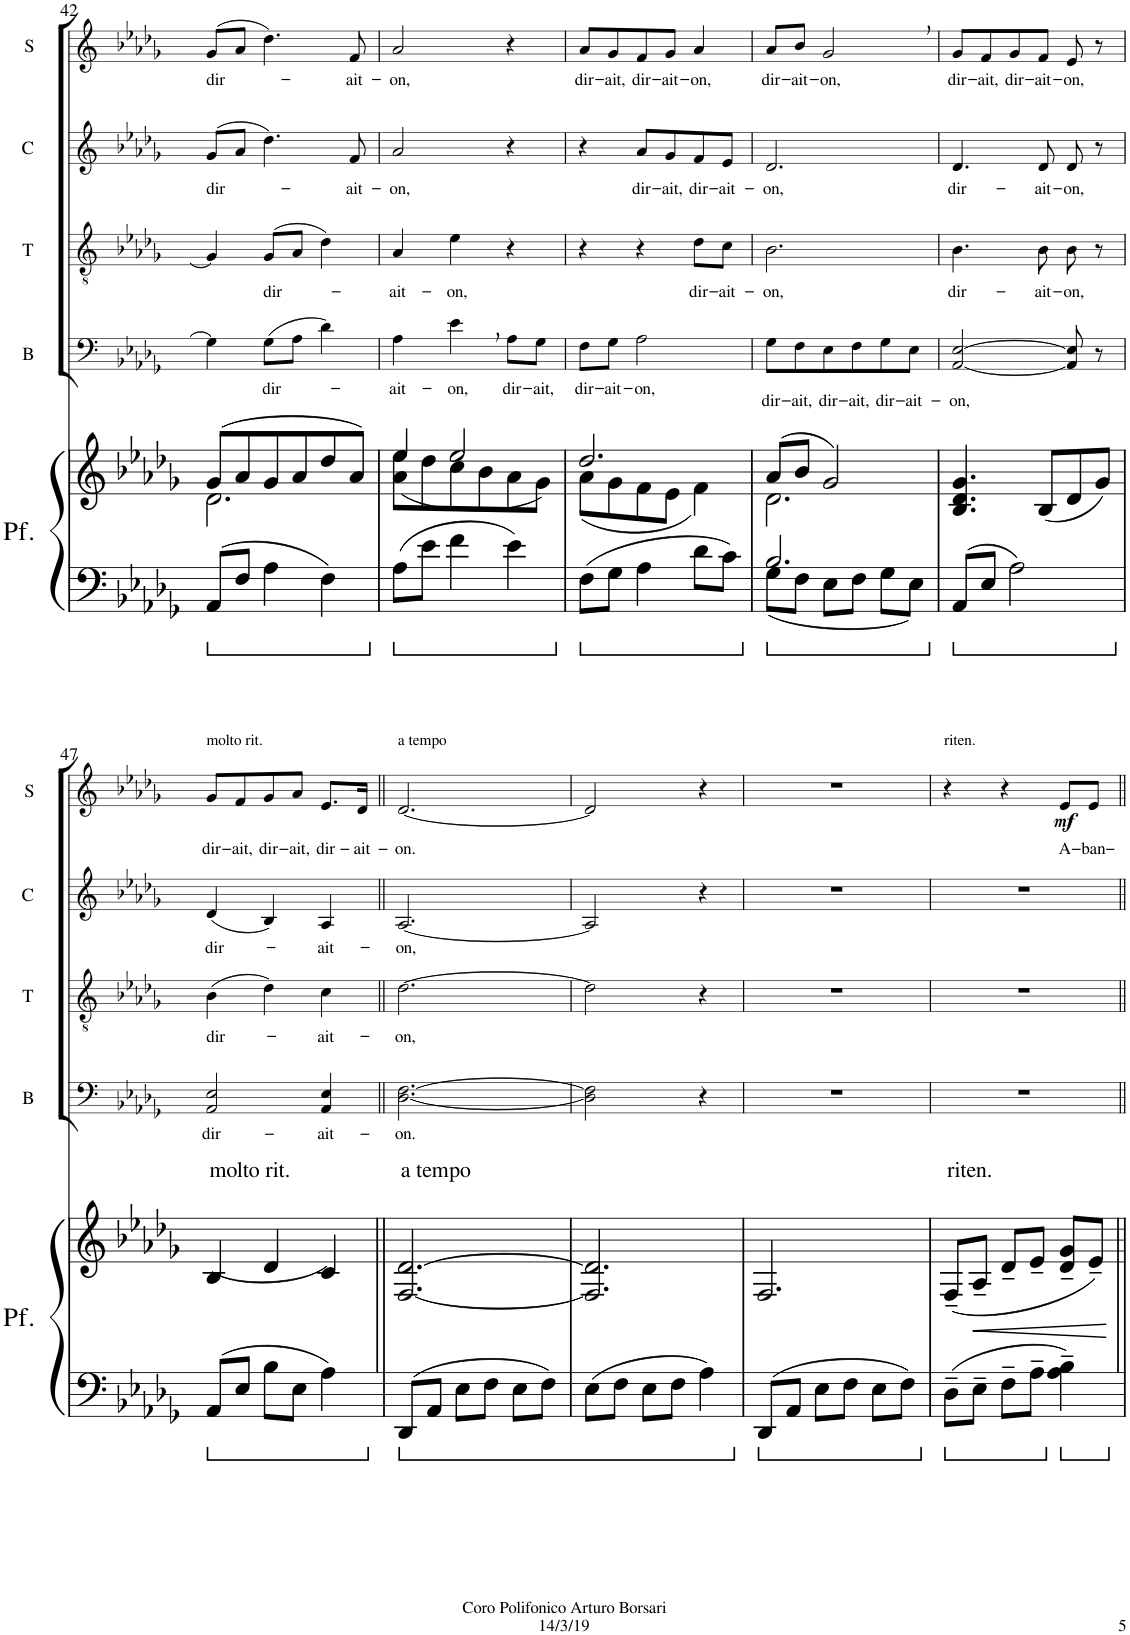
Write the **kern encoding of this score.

**kern	**kern	**dynam	**kern	**text	**kern	**text	**kern	**text	**kern	**text	**dynam
*part5	*part5	*part5	*part4	*part4	*part3	*part3	*part2	*part2	*part1	*part1	*part1
*staff6	*staff5	*staff5/6	*staff4	*staff4	*staff3	*staff3	*staff2	*staff2	*staff1	*staff1	*staff1
*I"Piano	*	*	*I"Bassi	*	*I"Tenori	*	*I"Contralti	*	*I"Soprani	*	*
*	*	*	*I'B	*	*I'T	*	*I'C	*	*I'S	*	*
!!LO:PB:g=z
*clefF4	*clefG2	*	*clefF4	*	*clefGv2	*	*clefG2	*	*clefG2	*	*
*	*	*	*	*	*	*	*	*	*Trd1c2	*	*
*k[b-e-a-d-g-]	*k[b-e-a-d-g-]	*	*k[b-e-a-d-g-]	*	*k[b-e-a-d-g-]	*	*k[b-e-a-d-g-]	*	*k[b-e-a-d-g-]	*	*
*D-:	*D-:	*	*D-:	*	*D-:	*	*D-:	*	*D-:	*	*
*M3/4	*M3/4	*	*M3/4	*	*M3/4	*	*M3/4	*	*M3/4	*	*
=42	=42	=42	=42	=42	=42	=42	=42	=42	=42	=42	=42
*	*^	*	*	*	*	*	*	*	*	*	*
!	!	!	!	!	!	!	!	!	!LO:LY:b	!	!LO:LY:b	!
8AA-/L	(8g-/L	2.d-\	.	4G-\]	.	4G-/]	.	(8g-/L	dir-	(8g-/L	dir-	.
8F/J	8a-/	.	.	.	.	.	.	8a-/J	.	8a-/J	.	.
!	!	!	!	!	!LO:LY:b	!	!LO:LY:b	!	!	!	!	!
4A-\	8g-/	.	.	(8G-\L	dir-	(8G-/L	dir-	4.dd-\)	.	4.dd-\)	.	.
.	8a-/	.	.	8A-\J	.	8A-/J	.	.	.	.	.	.
4F\	8dd-/	.	.	4d-\)	.	4d-\)	.	.	.	.	.	.
!	!	!	!	!	!	!	!	!	!LO:LY:b	!	!LO:LY:b	!
.	8a-/J)	.	.	.	.	.	.	8f/	-ait-	8f/	-ait-	.
=43	=43	=43	=43	=43	=43	=43	=43	=43	=43	=43	=43	=43
!	!	!	!	!	!LO:LY:b	!	!LO:LY:b	!	!LO:LY:b	!	!LO:LY:b	!
8A-\L	4ee-/	(8a-\ 8ee-\L	.	4A-\	-ait-	4A-/	-ait-	2a-/	-on,	2a-/	-on,	.
8e-\J	.	8dd-\	.	.	.	.	.	.	.	.	.	.
!	!	!	!	!	!LO:LY:b	!	!LO:LY:b	!	!	!	!	!
4f\	2ee-/	8cc\	.	4e-,\	-on,	4e-\	-on,	.	.	.	.	.
.	.	8b-\	.	.	.	.	.	.	.	.	.	.
!	!	!	!	!	!LO:LY:b	!	!	!	!	!	!	!
4e-\	.	8a-\	.	8A-\L	dir-	4r	.	4r	.	4r	.	.
!	!	!	!	!	!LO:LY:b	!	!	!	!	!	!	!
.	.	8g-\J)	.	8G-\J	-ait,	.	.	.	.	.	.	.
=44	=44	=44	=44	=44	=44	=44	=44	=44	=44	=44	=44	=44
!	!	!	!	!	!LO:LY:b	!	!	!	!	!	!LO:LY:b	!
8F\L	2.dd-/	(8a-\L	.	8F\L	dir-	4r	.	4r	.	8a-/L	dir-	.
!	!	!	!	!	!LO:LY:b	!	!	!	!	!	!LO:LY:b	!
8G-\J	.	8g-\	.	8G-\J	-ait-	.	.	.	.	8g-/	-ait,	.
!	!	!	!	!	!LO:LY:b	!	!	!	!LO:LY:b	!	!LO:LY:b	!
4A-\	.	8f\	.	2A-\	-on,	4r	.	8a-/L	dir-	8f/	dir-	.
!	!	!	!	!	!	!	!	!	!LO:LY:b	!	!LO:LY:b	!
.	.	8e-\J	.	.	.	.	.	8g-/	-ait,	8g-/J	-ait-	.
!	!	!	!	!	!	!	!LO:LY:b	!	!LO:LY:b	!	!LO:LY:b	!
8d-\L	.	4f\)	.	.	.	8d-\L	dir-	8f/	dir-	4a-/	-on,	.
!	!	!	!	!	!	!	!LO:LY:b	!	!LO:LY:b	!	!	!
8c\J	.	.	.	.	.	8c\J	-ait-	8e-/J	-ait-	.	.	.
=45	=45	=45	=45	=45	=45	=45	=45	=45	=45	=45	=45	=45
*^	*	*	*	*	*	*	*	*	*	*	*	*
!	!	!	!	!	!	!LO:LY:b	!	!LO:LY:b	!	!LO:LY:b	!	!LO:LY:b	!
2.B-/	8G-\L	(8a-/L	2.d-\	.	8G-\L	dir-	2.B-\	-on,	2.d-/	-on,	8a-/L	dir-	.
!	!	!	!	!	!	!LO:LY:b	!	!	!	!	!	!LO:LY:b	!
.	8F\J	8b-/J	.	.	8F\	-ait,	.	.	.	.	8b-/J	-ait-	.
!	!	!	!	!	!	!LO:LY:b	!	!	!	!	!	!LO:LY:b	!
.	8E-\L	2g-/)	.	.	8E-\	dir-	.	.	.	.	2g-,/	-on,	.
!	!	!	!	!	!	!LO:LY:b	!	!	!	!	!	!	!
.	8F\J	.	.	.	8F\	-ait,	.	.	.	.	.	.	.
!	!	!	!	!	!	!LO:LY:b	!	!	!	!	!	!	!
.	8G-\L	.	.	.	8G-\	dir-	.	.	.	.	.	.	.
!	!	!	!	!	!	!LO:LY:b	!	!	!	!	!	!	!
.	8E-\J	.	.	.	8E-\J	-ait-	.	.	.	.	.	.	.
*	*	*v	*v	*	*	*	*	*	*	*	*	*	*
=46	=46	=46	=46	=46	=46	=46	=46	=46	=46	=46	=46	=46
!	!	!	!	!	!LO:LY:b	!	!LO:LY:b	!	!LO:LY:b	!	!LO:LY:b	!
*v	*v	*	*	*	*	*	*	*	*	*	*	*
8AA-/L	4.B-/ 4.d-/ 4.g-/	.	[2AA-/ [2E-/	-on,	4.B-\	dir-	4.d-/	dir-	8g-/L	dir-	.
!	!	!	!	!	!	!	!	!	!	!LO:LY:b	!
8E-/J	.	.	.	.	.	.	.	.	8f/	-ait,	.
!	!	!	!	!	!	!	!	!	!	!LO:LY:b	!
2A-\	.	.	.	.	.	.	.	.	8g-/	dir-	.
!	!	!	!	!	!	!LO:LY:b	!	!LO:LY:b	!	!LO:LY:b	!
.	(8B-/L	.	.	.	8B-\	-ait-	8d-/	-ait-	8f/J	-ait-	.
!	!	!	!	!	!	!LO:LY:b	!	!LO:LY:b	!	!LO:LY:b	!
.	8d-/	.	8AA-/] 8E-/]	.	8B-\	-on,	8d-/	-on,	8e-/	-on,	.
.	8g-/J)	.	8r	.	8r	.	8r	.	8r	.	.
!!LO:LB:g=z
=47	=47	=47	=47	=47	=47	=47	=47	=47	=47	=47	=47
!	!	!	!	!	!	!	!	!	!LO:TX:a:t=molto rit.	!	!
!	!LO:TX:a:t=molto rit.	!	!	!	!	!	!	!	!	!	!
!	!	!	!	!LO:LY:b	!	!LO:LY:b	!	!LO:LY:b	!	!LO:LY:b	!
8AA-/L	(4B-/	.	2AA-/ 2E-/	dir-	(4B-\	dir-	(4d-/	dir-	8g-/L	dir-	.
!	!	!	!	!	!	!	!	!	!	!LO:LY:b	!
8E-/J	.	.	.	.	.	.	.	.	8f/	-ait,	.
!	!	!	!	!	!	!	!	!	!	!LO:LY:b	!
8B-\L	4d-/	.	.	.	4d-\)	.	4B-/)	.	8g-/	dir-	.
!	!	!	!	!	!	!	!	!	!	!LO:LY:b	!
8E-\J	.	.	.	.	.	.	.	.	8a-/J	-ait,	.
!	!	!	!	!LO:LY:b	!	!LO:LY:b	!	!LO:LY:b	!	!LO:LY:b	!
4A-\	4c/)	.	4AA-/ 4E-/	-ait-	4c\	-ait-	4A-/	-ait-	8.e-/L	dir-	.
!	!	!	!	!	!	!	!	!	!	!LO:LY:b	!
.	.	.	.	.	.	.	.	.	16d-/Jk	-ait-	.
=48||	=48||	=48||	=48||	=48||	=48||	=48||	=48||	=48||	=48||	=48||	=48||
!	!	!	!	!	!	!	!	!	!LO:TX:a:t=a tempo	!	!
!	!LO:TX:a:t=a tempo	!	!	!	!	!	!	!	!	!	!
!	!	!	!	!LO:LY:b	!	!LO:LY:b	!	!LO:LY:b	!	!LO:LY:b	!
8DD-/L	[2.F/ [2.d-/	.	[2.D-\ [2.F\	-on.	[2.d-\	-on,	[2.A-/	-on,	[2.d-/	-on.	.
8AA-/J	.	.	.	.	.	.	.	.	.	.	.
8E-\L	.	.	.	.	.	.	.	.	.	.	.
8F\J	.	.	.	.	.	.	.	.	.	.	.
8E-\L	.	.	.	.	.	.	.	.	.	.	.
8F\J	.	.	.	.	.	.	.	.	.	.	.
=49	=49	=49	=49	=49	=49	=49	=49	=49	=49	=49	=49
8E-\L	2.F/] 2.d-/]	.	2D-\] 2F\]	.	2d-\]	.	2A-/]	.	2d-/]	.	.
8F\J	.	.	.	.	.	.	.	.	.	.	.
8E-\L	.	.	.	.	.	.	.	.	.	.	.
8F\J	.	.	.	.	.	.	.	.	.	.	.
4A-\	.	.	4r	.	4r	.	4r	.	4r	.	.
=50	=50	=50	=50	=50	=50	=50	=50	=50	=50	=50	=50
8DD-/L	2.F/	.	2.r	.	2.r	.	2.r	.	2.r	.	.
8AA-/J	.	.	.	.	.	.	.	.	.	.	.
8E-\L	.	.	.	.	.	.	.	.	.	.	.
8F\J	.	.	.	.	.	.	.	.	.	.	.
8E-\L	.	.	.	.	.	.	.	.	.	.	.
8F\J	.	.	.	.	.	.	.	.	.	.	.
=51	=51	=51	=51	=51	=51	=51	=51	=51	=51	=51	=51
!	!	!	!	!	!	!	!	!	!LO:TX:a:t=riten.	!	!
!	!LO:TX:a:t=riten.	!	!	!	!	!	!	!	!	!	!
8D-~\L	(8F~/L	.	2.r	.	2.r	.	2.r	.	4r	.	.
!	!	!LO:HP:b	!	!	!	!	!	!	!	!	!
8E-~\J	8A-~/J	<	.	.	.	.	.	.	.	.	.
8F~\L	8d-~/L	.	.	.	.	.	.	.	4r	.	.
8A-~\J	8e-~/J	.	.	.	.	.	.	.	.	.	.
!	!	!	!	!	!	!	!	!	!	!LO:LY:b	!LO:DY:b
4A-\~ 4B-\~	8d-/~ 8g-/~L	.	.	.	.	.	.	.	8e-/L	A-	mf
!	!	!	!	!	!	!	!	!	!	!LO:LY:b	!
.	8e-~/J)	.	.	.	.	.	.	.	8e-/J	-ban-	.
.	.	[	.	.	.	.	.	.	.	.	.
=||	=||	=||	=||	=||	=||	=||	=||	=||	=||	=||	=||
*-	*-	*-	*-	*-	*-	*-	*-	*-	*-	*-	*-
